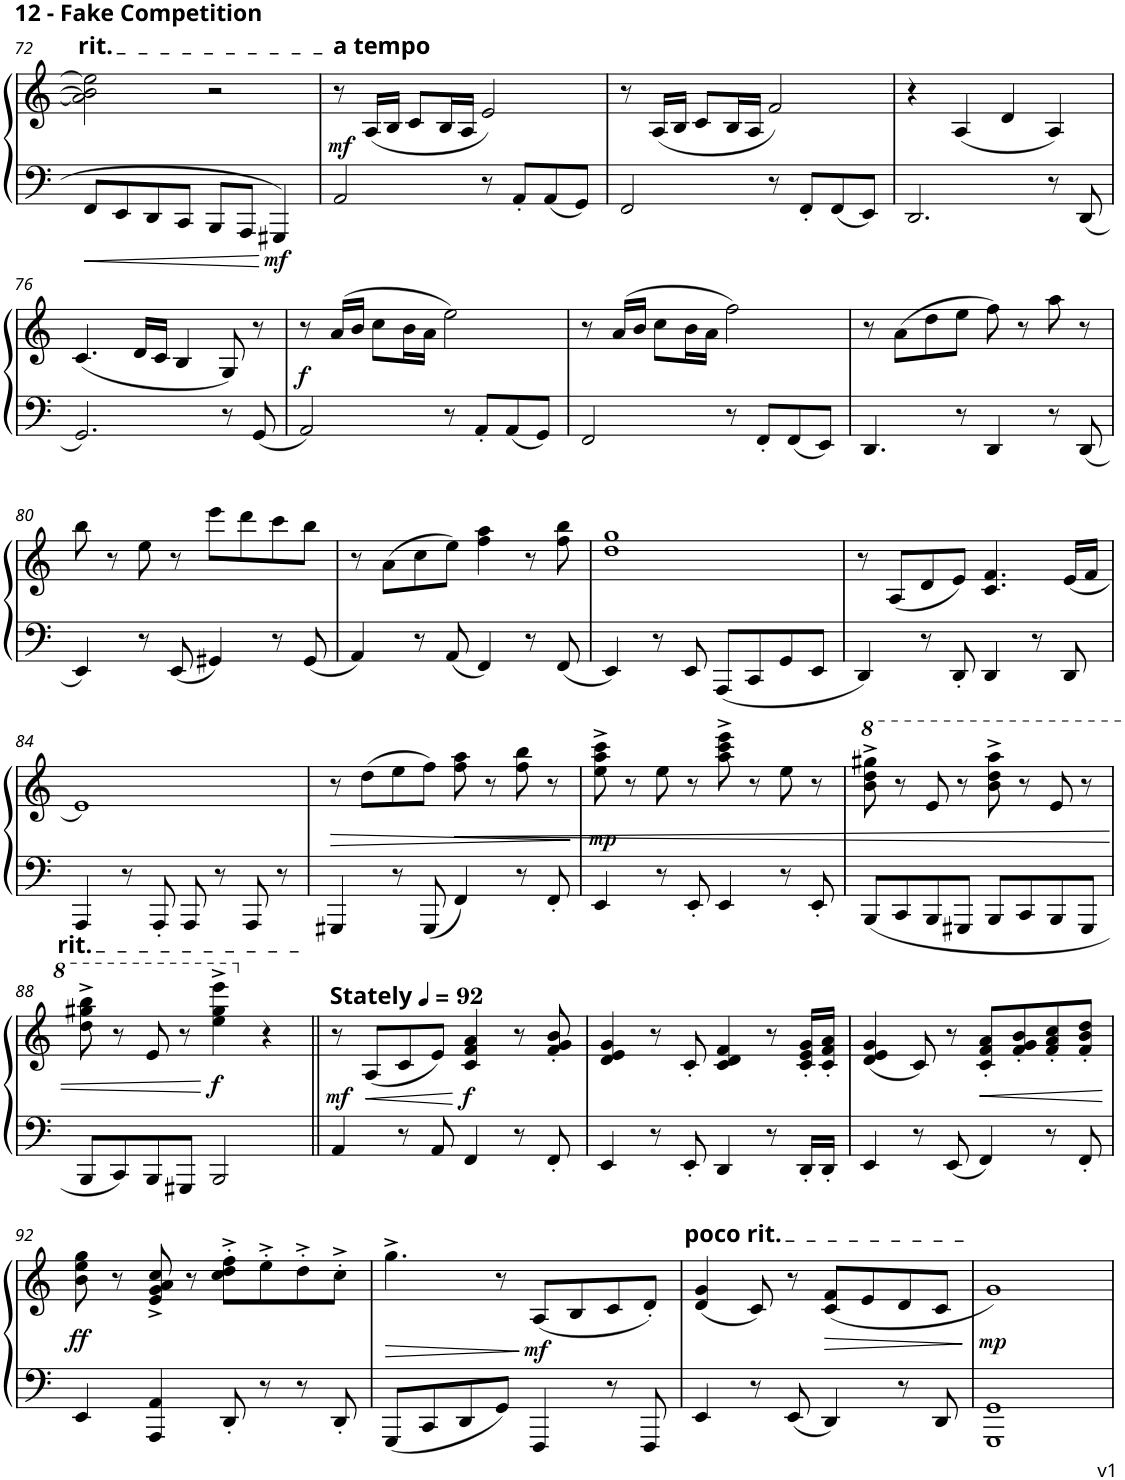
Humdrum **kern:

**kern	**kern	**dynam
*part1	*part1	*part1
*staff2	*staff1	*staff1/2
*I"Piano	*	*
*I'Pno.	*	*
!!LO:PB:g=z
*clefF4	*clefG2	*
*k[]	*k[]	*
*M4/4	*M4/4	*
=72	=72	=72
!	!LO:TX:a:t=rit.	!
8FF/L	2a\] 2b\] 2ee\]	.
8EE/	.	.
8DD/	.	.
8CC/J	.	.
8BBB/L	2r	.
8AAA/J	.	.
!	!	!LO:DY:b=2
4GGG#X/	.	mf
=73	=73	=73
!	!LO:TX:a:B:t=a tempo	!
!	!	!LO:DY:b
2AA/	8r	mf
.	(16A/LL	.
.	16B/JJ	.
.	8c/L	.
.	16B/L	.
.	16A/JJ	.
8r	2e/)	.
8AA'/L	.	.
8AA/	.	.
8GG/J	.	.
=74	=74	=74
2FF/	8r	.
.	(16A/LL	.
.	16B/JJ	.
.	8c/L	.
.	16B/L	.
.	16A/JJ	.
8r	2f/)	.
8FF'/L	.	.
8FF/	.	.
8EE/J	.	.
=75	=75	=75
2.DD/	4r	.
.	(4A/	.
.	4d/	.
8r	4A/)	.
8DD/	.	.
!!LO:LB:g=z
=76	=76	=76
2.GG/	(4.c/	.
.	16d/LL	.
.	16c/JJ	.
.	4B/	.
8r	8G/)	.
8GG/	8r	.
=77	=77	=77
!	!	!LO:DY:b
2AA/	8r	f
.	(16a/LL	.
.	16b/JJ	.
.	8cc\L	.
.	16b\L	.
.	16a\JJ	.
8r	2ee\)	.
8AA'/L	.	.
8AA/	.	.
8GG/J	.	.
=78	=78	=78
2FF/	8r	.
.	(16a/LL	.
.	16b/JJ	.
.	8cc\L	.
.	16b\L	.
.	16a\JJ	.
8r	2ff\)	.
8FF'/L	.	.
8FF/	.	.
8EE/J	.	.
=79	=79	=79
4.DD/	8r	.
.	(8a\L	.
.	8dd\	.
8r	8ee\J	.
4DD/	8ff\)	.
.	8r	.
8r	8aa\	.
8DD/	8r	.
!!LO:LB:g=z
=80	=80	=80
4EE/	8bb\	.
.	8r	.
8r	8ee\	.
8EE/	8r	.
4GG#X/	8eee\L	.
.	8ddd\	.
8r	8ccc\	.
8GG#/	8bb\J	.
=81	=81	=81
4AA/	8r	.
.	(8a\L	.
8r	8cc\	.
8AA/	8ee\J)	.
4FF/	4ff\ 4aa\	.
8r	8r	.
8FF/	8ff\ 8bb\	.
=82	=82	=82
4EE/	1dd 1gg	.
8r	.	.
8EE/	.	.
8AAA/L	.	.
8CC/	.	.
8GG/	.	.
8EE/J	.	.
=83	=83	=83
4DD/	8r	.
.	(8A/L	.
8r	8d/	.
8DD'/	8e/J)	.
4DD/	4.c/ 4.f/	.
8r	.	.
8DD/	(16e/LL	.
.	16f/JJ	.
!!LO:LB:g=z
=84	=84	=84
4AAA/	1e)	.
8r	.	.
8AAA'/	.	.
8AAA/	.	.
8r	.	.
8AAA/	.	.
8r	.	.
=85	=85	=85
!	!	!LO:HP:b
4GGG#X/	8r	>
.	(8dd\L	.
8r	8ee\	.
8GGG#/	8ff\J)	.
!	!	!LO:HP:b
4FF/	8ff\ 8aa\	<
.	8r	.
8r	8ff\ 8bb\	.
8FF'/	8r	.
.	.	]
=86	=86	=86
!	!	!LO:DY:b
4EE/	8ee\^ 8aa\^ 8ccc\^	mp
.	8r	.
8r	8ee\	.
8EE'/	8r	.
4EE/	8aa\^ 8ccc\^ 8eee\^	.
.	8r	.
8r	8ee\	.
8EE'/	8r	.
=87	=87	=87
*	*8va	*
8BBB/L	8bb\^ 8ddd\^ 8ggg#X\^	.
8CC/	8r	.
8BBB/	8ee/	.
8GGG#X/J	8r	.
8BBB/L	8bb\^ 8ddd\^ 8aaa\^	.
8CC/	8r	.
8BBB/	8ee/	.
8GGG#/J	8r	.
!!LO:LB:g=z
=88	=88	=88
!	!LO:TX:a:t=rit.	!
8BBB/L	8ddd\^ 8ggg#X\^ 8bbb\^	.
8CC/	8r	.
8BBB/	8ee/	.
8GGG#X/J	8r	.
!	!	!LO:DY:n=1:b
2BBB/	4eee\^ 4ggg#\^ 4eeee\^	[ f
*	*X8va	*
.	4r	.
=89||	=89||	=89||
*	*MM92	*
!	!LO:TX:a:B:t=Stately	!
!	!	!LO:DY:b
4AA/	8r	mf
!	!	!LO:HP:b
.	(8A/L	<
8r	8c/	.
8AA/	8e/J)	.
!	!	!LO:DY:n=1:b
4FF/	4c/ 4f/ 4a/	[ f
8r	8r	.
8FF'/	8f/' 8g/' 8b/'	.
=90	=90	=90
4EE/	4d/ 4e/ 4g/	.
8r	8r	.
8EE'/	8c'/	.
4DD/	4c/ 4d/ 4f/	.
8r	8r	.
16DD'/LL	16c/' 16e/' 16g/'LL	.
16DD'/JJ	16c/' 16f/' 16a/'JJ	.
=91	=91	=91
4EE/	(4d/ 4e/ 4g/	.
8r	8c/)	.
8EE/	8r	.
!	!	!LO:HP:b
4FF/	8c/' 8f/' 8a/'L	<
.	8f/' 8g/' 8b/'	.
8r	8f/' 8a/' 8cc/'	.
8FF'/	8f/' 8b/' 8dd/'J	.
.	.	[
!!LO:LB:g=z
=92	=92	=92
!	!	!LO:DY:b
4EE/	8b\ 8ee\ 8gg\	ff
.	8r	.
4AAA/ 4AA/	8e/^ 8g/^ 8a/^ 8cc/^	.
.	8r	.
8DD'/	8cc\'^ 8dd\'^ 8ff\'^L	.
8r	8ee'^\	.
8r	8dd'^\	.
8DD'/	8cc'^\J	.
=93	=93	=93
!	!	!LO:HP:b
8GGG/L	4.gg^\	>
8CC/	.	.
8DD/	.	.
8GG/J	8r	.
!	!	!LO:DY:n=1:b
4FFF/	(8A/L	] mf
.	8B/	.
8r	8c/	.
8FFF/	8d'/J)	.
=94	=94	=94
!	!LO:TX:a:t=poco rit.	!
4EE/	(4d/ 4g/	.
8r	8c/)	.
8EE/	8r	.
!	!	!LO:HP:b
4DD/	(8c/ 8f/L	>
.	8e/	.
8r	8d/	.
8DD/	8c/J	.
.	.	]
=95	=95	=95
!	!	!LO:DY:b
1GGG 1GG	1g)	mp
=	=	=
*-	*-	*-
